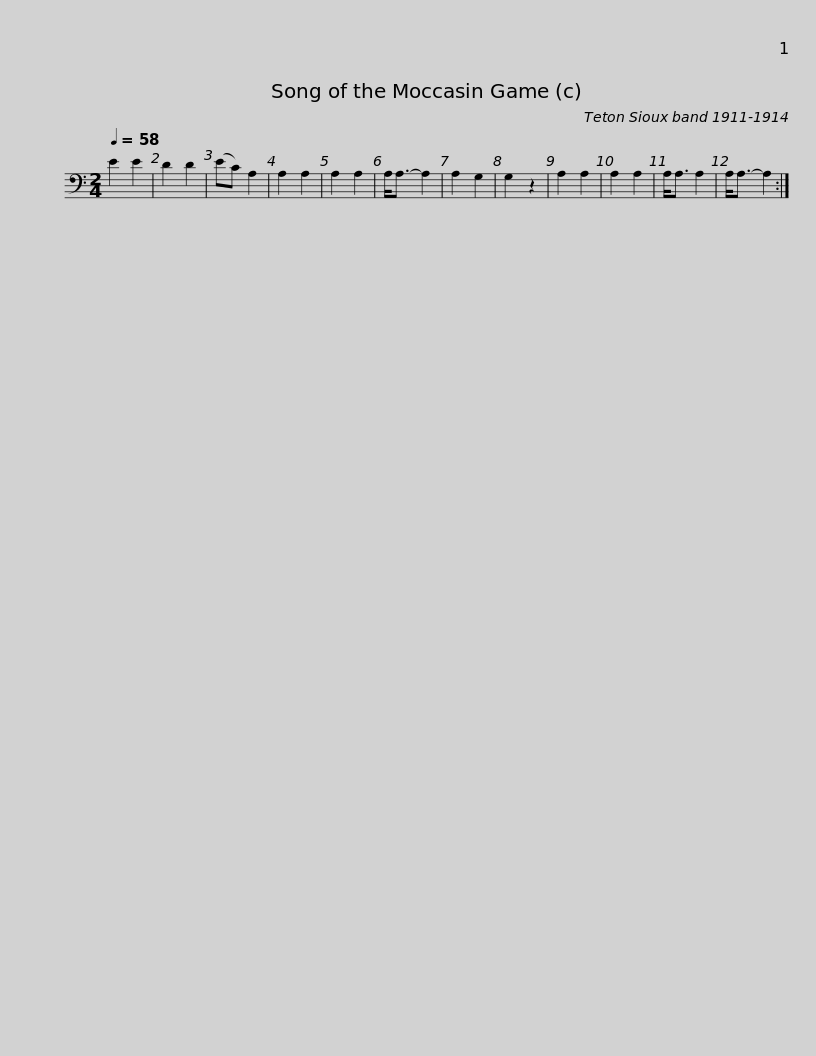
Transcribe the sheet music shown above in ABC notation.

X:1
L:1/8
Q:1/4=58
M:2/4
I:linebreak $
K:C
V:1 bass
V:1
 E2 E2 | D2 D2 | (EC) A,2 | A,2 A,2 | A,2 A,2 | %5
 A,<A,- A,2 | A,2 G,2 | G,2 z2 | A,2 A,2 | A,2 A,2 | %10
 A,<A, A,2 | A,<A,- A,2 :| %12
